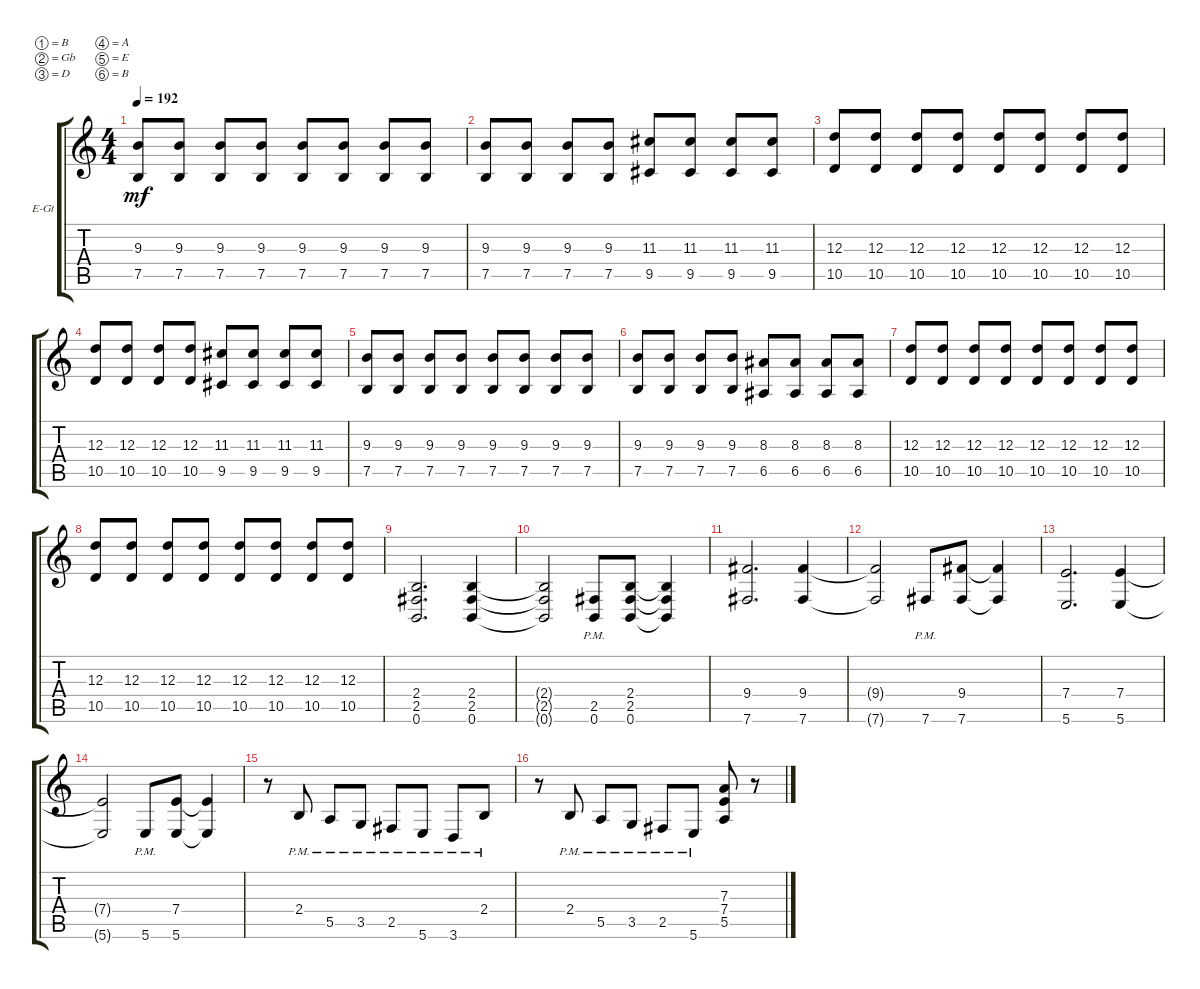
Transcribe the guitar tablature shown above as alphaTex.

\bracketExtendMode groupsimilarinstruments
\firstSystemTrackNameOrientation horizontal
\otherSystemsTrackNameOrientation horizontal
\track ("Electric Guitar 2" "E-Gt") {instrument distortionguitar}
\staff {score tabs}
\tuning (B3 Gb3 D3 A2 E2 B1)
\ts (4 4)
\tempo 192
\clef g2
\ks c
(7.5 9.3).8{dy mf} (7.5 9.3).8 (7.5 9.3).8 (7.5 9.3).8 (7.5 9.3).8 (7.5 9.3).8 (7.5 9.3).8 (7.5 9.3).8 |
(7.5 9.3).8 (7.5 9.3).8 (7.5 9.3).8 (7.5 9.3).8 (9.5 11.3).8 (9.5 11.3).8 (9.5 11.3).8 (9.5 11.3).8 |
(12.3 10.5).8 (12.3 10.5).8 (12.3 10.5).8 (12.3 10.5).8 (12.3 10.5).8 (12.3 10.5).8 (12.3 10.5).8 (12.3 10.5).8 |
(12.3 10.5).8 (12.3 10.5).8 (12.3 10.5).8 (12.3 10.5).8 (9.5 11.3).8 (9.5 11.3).8 (9.5 11.3).8 (9.5 11.3).8 |
(7.5 9.3).8 (7.5 9.3).8 (7.5 9.3).8 (7.5 9.3).8 (7.5 9.3).8 (7.5 9.3).8 (7.5 9.3).8 (7.5 9.3).8 |
(7.5 9.3).8 (7.5 9.3).8 (7.5 9.3).8 (7.5 9.3).8 (6.5 8.3).8 (6.5 8.3).8 (6.5 8.3).8 (6.5 8.3).8 |
(12.3 10.5).8 (12.3 10.5).8 (12.3 10.5).8 (12.3 10.5).8 (12.3 10.5).8 (12.3 10.5).8 (12.3 10.5).8 (12.3 10.5).8 |
(12.3 10.5).8 (12.3 10.5).8 (12.3 10.5).8 (12.3 10.5).8 (12.3 10.5).8 (12.3 10.5).8 (12.3 10.5).8 (12.3 10.5).8 |
(0.6 2.5 2.4).2{d} (0.6 2.5 2.4).4 |
(0.6{t} 2.5{t} 2.4{t}).2 (0.6{pm} 2.5).8 (0.6 2.5 2.4).8 (0.6{t} 2.5{t} 2.4{t}).4 |
(7.6 9.4).2{d} (7.6 9.4).4 |
(7.6{t} 9.4{t}).2 7.6{pm}.8 (7.6 9.4).8 (7.6{t} 9.4{t}).4 |
(5.6 7.4).2{d} (5.6 7.4).4 |
(5.6{t} 7.4{t}).2 5.6{pm}.8 (5.6 7.4).8 (5.6{t} 7.4{t}).4 |
r.8 2.4{pm}.8 5.5{pm}.8 3.5{pm}.8 2.5{pm}.8 5.6{pm}.8 3.6{pm}.8 2.4{pm}.8 |
r.8 2.4{pm}.8 5.5{pm}.8 3.5{pm}.8 2.5{pm}.8 5.6{pm}.8 (5.5 7.4 7.3).8 r.8
